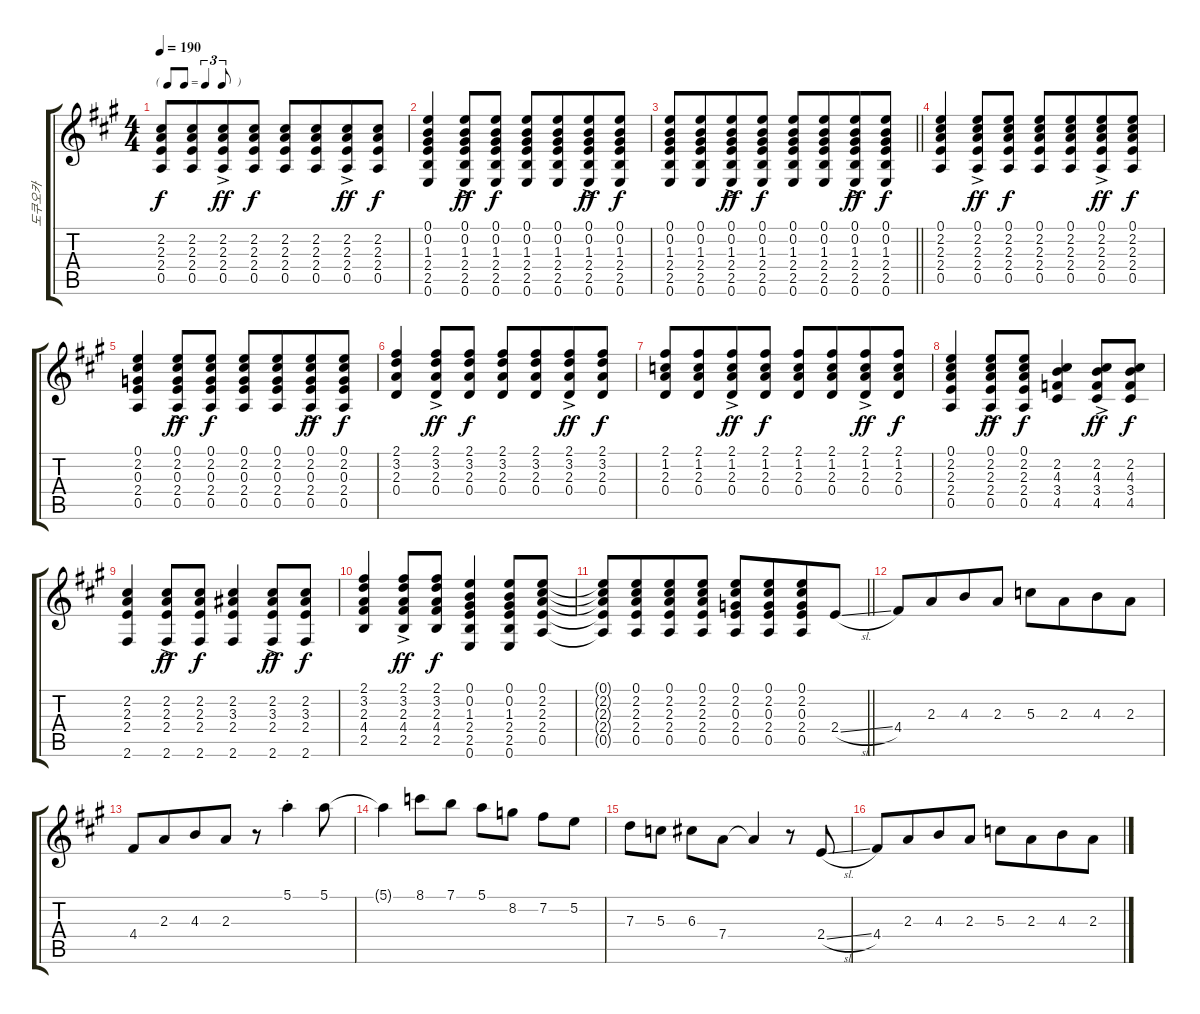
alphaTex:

\track ("도쿠오카" "도쿠오카") {instrument acousticguitarsteel}
\staff {score tabs}
\tuning (E4 B3 G3 D3 A2 E2) {hide}
\ts (4 4)
\tf triplet8th
\tempo 190
\clef g2
\ks a
(2.2 2.3 2.4 0.5).8{dy f} (2.2 2.3 2.4 0.5).8{beam merge} (2.2{ac} 2.3{ac} 2.4{ac} 0.5{ac}).8{dy ff} (2.2 2.3 2.4 0.5).8{dy f} (2.2 2.3 2.4 0.5).8 (2.2 2.3 2.4 0.5).8{beam merge} (2.2{ac} 2.3{ac} 2.4{ac} 0.5{ac}).8{dy ff} (2.2 2.3 2.4 0.5).8{dy f} |
(0.1 0.2 1.3 2.4 2.5 0.6).4 (0.1{ac} 0.2{ac} 1.3{ac} 2.4{ac} 2.5{ac} 0.6{ac}).8{dy ff} (0.1 0.2 1.3 2.4 2.5 0.6).8{dy f} (0.1 0.2 1.3 2.4 2.5 0.6).8 (0.1 0.2 1.3 2.4 2.5 0.6).8{beam merge} (0.1{ac} 0.2{ac} 1.3{ac} 2.4{ac} 2.5{ac} 0.6{ac}).8{dy ff} (0.1 0.2 1.3 2.4 2.5 0.6).8{dy f} |
\barLineRight lightlight
(0.1 0.2 1.3 2.4 2.5 0.6).8 (0.1 0.2 1.3 2.4 2.5 0.6).8{beam merge} (0.1{ac} 0.2{ac} 1.3{ac} 2.4{ac} 2.5{ac} 0.6{ac}).8{dy ff} (0.1 0.2 1.3 2.4 2.5 0.6).8{dy f} (0.1 0.2 1.3 2.4 2.5 0.6).8 (0.1 0.2 1.3 2.4 2.5 0.6).8{beam merge} (0.1{ac} 0.2{ac} 1.3{ac} 2.4{ac} 2.5{ac} 0.6{ac}).8{dy ff} (0.1 0.2 1.3 2.4 2.5 0.6).8{dy f} |
(0.1 2.2 2.3 2.4 0.5).4 (0.1{ac} 2.2{ac} 2.3{ac} 2.4{ac} 0.5{ac}).8{dy ff} (0.1 2.2 2.3 2.4 0.5).8{dy f} (0.1 2.2 2.3 2.4 0.5).8 (0.1 2.2 2.3 2.4 0.5).8{beam merge} (0.1{ac} 2.2{ac} 2.3{ac} 2.4{ac} 0.5{ac}).8{dy ff} (0.1 2.2 2.3 2.4 0.5).8{dy f} |
(0.1 2.2 0.3 2.4 0.5).4 (0.1{ac} 2.2{ac} 0.3{ac} 2.4{ac} 0.5{ac}).8{dy ff} (0.1 2.2 0.3 2.4 0.5).8{dy f} (0.1 2.2 0.3 2.4 0.5).8 (0.1 2.2 0.3 2.4 0.5).8{beam merge} (0.1{ac} 2.2{ac} 0.3{ac} 2.4{ac} 0.5{ac}).8{dy ff} (0.1 2.2 0.3 2.4 0.5).8{dy f} |
(2.1 3.2 2.3 0.4).4 (2.1{ac} 3.2{ac} 2.3{ac} 0.4{ac}).8{dy ff} (2.1 3.2 2.3 0.4).8{dy f} (2.1 3.2 2.3 0.4).8 (2.1 3.2 2.3 0.4).8{beam merge} (2.1{ac} 3.2{ac} 2.3{ac} 0.4{ac}).8{dy ff} (2.1 3.2 2.3 0.4).8{dy f} |
(2.1 1.2 2.3 0.4).8 (2.1 1.2 2.3 0.4).8{beam merge} (2.1{ac} 1.2{ac} 2.3{ac} 0.4{ac}).8{dy ff} (2.1 1.2 2.3 0.4).8{dy f} (2.1 1.2 2.3 0.4).8 (2.1 1.2 2.3 0.4).8{beam merge} (2.1{ac} 1.2{ac} 2.3{ac} 0.4{ac}).8{dy ff} (2.1 1.2 2.3 0.4).8{dy f} |
(0.1 2.2 2.3 2.4 0.5).4 (0.1{ac} 2.2{ac} 2.3{ac} 2.4{ac} 0.5{ac}).8{dy ff} (0.1 2.2 2.3 2.4 0.5).8{dy f} (2.2 4.3 3.4 4.5).4 (2.2{ac} 4.3{ac} 3.4{ac} 4.5{ac}).8{dy ff} (2.2 4.3 3.4 4.5).8{dy f} |
(2.2 2.3 2.4 2.6).4 (2.2{ac} 2.3{ac} 2.4{ac} 2.6{ac}).8{dy ff} (2.2 2.3 2.4 2.6).8{dy f} (2.2 3.3 2.4 2.6).4 (2.2{ac} 3.3{ac} 2.4{ac} 2.6{ac}).8{dy ff} (2.2 3.3 2.4 2.6).8{dy f} |
(2.1 3.2 2.3 4.4 2.5).4 (2.1{ac} 3.2{ac} 2.3{ac} 4.4{ac} 2.5{ac}).8{dy ff} (2.1 3.2 2.3 4.4 2.5).8{dy f} (0.1 0.2 1.3 2.4 2.5 0.6).4 (0.1 0.2 1.3 2.4 2.5 0.6).8 (0.1 2.2 2.3 2.4 0.5).8 |
\barLineRight lightlight
(0.1{t} 2.2{t} 2.3{t} 2.4{t} 0.5{t}).8 (0.1 2.2 2.3 2.4 0.5).8{beam merge} (0.1 2.2 2.3 2.4 0.5).8 (0.1 2.2 2.3 2.4 0.5).8 (0.1 2.2 0.3 2.4 0.5).8 (0.1 2.2 0.3 2.4 0.5).8{beam merge} (0.1 2.2 0.3 2.4 0.5).8 2.4{sl}.8{volume 12} |
4.4.8 2.3.8{beam merge} 4.3.8 2.3.8 5.3.8 2.3.8{beam merge} 4.3.8 2.3.8 |
4.4.8 2.3.8{beam merge} 4.3.8 2.3.8 r.8 5.1{st}.4 5.1.8 |
5.1{t}.4 8.1.8 7.1.8 5.1.8 8.2.8 7.2.8 5.2.8 |
7.3.8 5.3.8 6.3.8 7.4.8 7.4{t}.4 r.8 2.4{sl}.8 |
4.4.8 2.3.8{beam merge} 4.3.8 2.3.8 5.3.8 2.3.8{beam merge} 4.3.8 2.3.8
